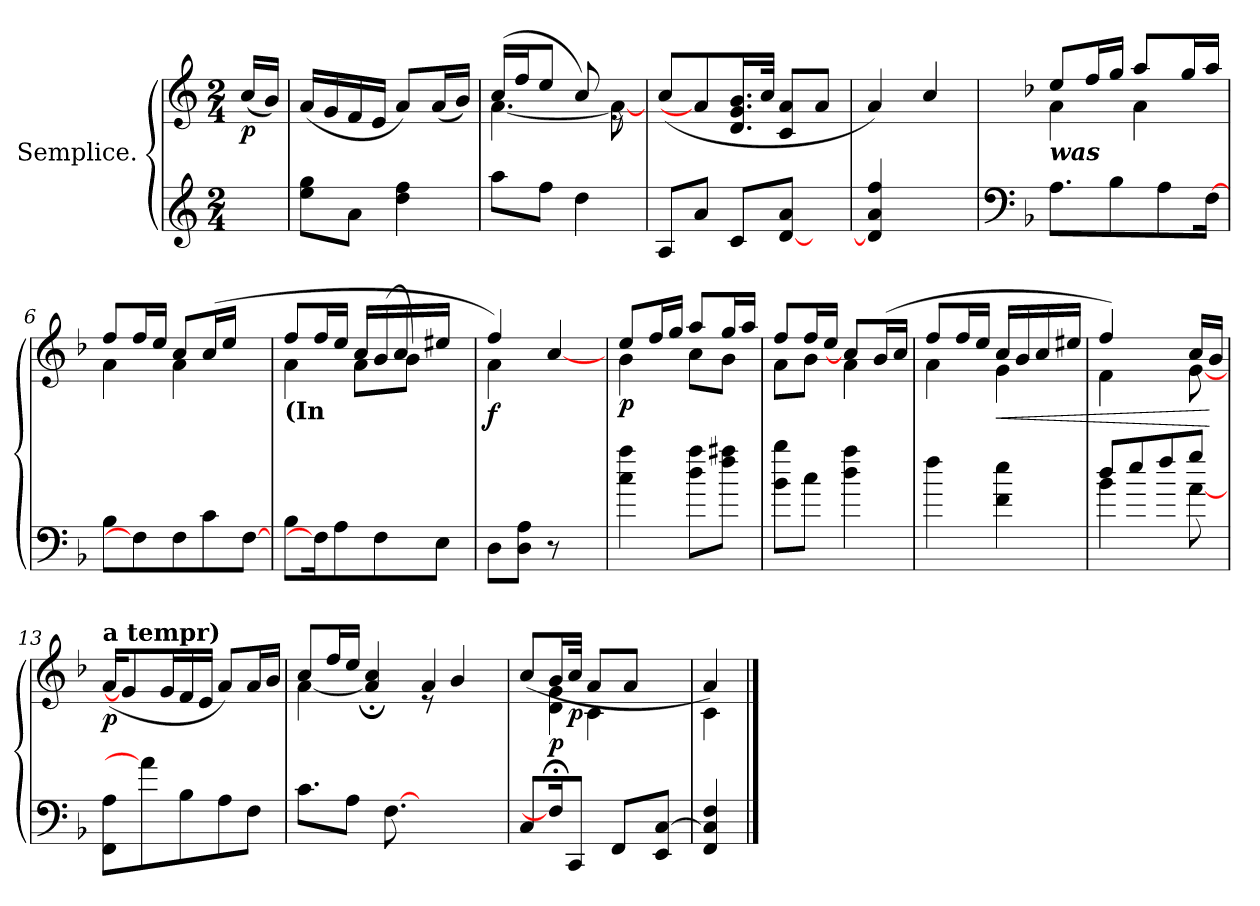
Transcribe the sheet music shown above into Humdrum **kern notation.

**kern	**kern	**dynam
*part1	*part1	*part1
*staff2	*staff1	*staff1/2
*I"Semplice.	*	*
*	*clefG3	*
*M2/4	*M2/4	*
=	=	=
!	!	!LO:DY:b
8ryy	(<16a/LL	p
.	16g/JJ)	.
=1	=1	=1
8ee\ 8gg\L	(<16f/LL	.
.	16e/	.
8a\J	16d/	.
.	16c/JJ	.
4dd\ 4ff\	8f/L)	.
.	(<16f/L	.
.	16g/JJ)	.
=2	=2	=2
*	*^	*
8aa\L	(>16a/LL	[<4.f\	.
.	16dd/J	.	.
8ff\J	8cc/J	.	.
4dd\	8a/L)	.	.
.	8rc	8f\_	.
*	*v	*v	*
=3	=3	=3
8A/L	(>8a/L	.
8a/J	8f\]	.
8c/L	16.B/ 16.e/ 16.g/L	.
.	32a/JJk	.
[<8d/ 8a/J	8A/ 8f/L	.
8ryy	8f/J	.
=4	=4	=4
4d/] 4a/ 4ff/	4f/)	.
4ryy	4a/	.
!!LO:LB:g=z
=5	=5	=5
*clefF4	*	*
*k[b-]	*k[b-]	*
*	*^	*
!	!LO:TX:b:Bi:t=was	!	!
8.A\L	8cc/L	4f\	.
.	16dd/L	.	.
8B-\	16ee/JJ	.	.
.	8ff/L	4f\	.
8A\	.	.	.
.	16ee/L	.	.
[16F\J	16ff/JJ	.	.
=6	=6	=6	=6
8B-\L	8dd/L	4f\	.
8F\J]	16dd/L	.	.
.	16cc/JJ	.	.
8F\	8a/L	4f\	.
8c\	(>16a/L	.	.
.	16cc/JJ	.	.
[8F\J	8ryy	8ryy	.
=7	=7	=7	=7
!	!LO:TX:b:B:t=(In	!	!
8B-\L	8dd/L	4f\	.
16F\J]	16dd/L	.	.
8A\	16cc/JJ	.	.
.	16a/LL	8f\L	.
8F\	(<16g/	.	.
.	16a/	8g\J)	.
8E\J	16cc#X/JJ	.	.
.	16ryy	16ryy	.
=8	=8	=8	=8
!	!	!	!LO:DY:b
8D\L	4dd/)	4f\	f
8D\ 8A\J	.	.	.
8r	[>4a/	4ryy	.
8ryy	.	.	.
!!LO:LB:g=z	!!
=9	=9	=9	=9
!	!	!	!LO:DY:b
4cc\ 4aa\	8cc/L	4g\	p
.	16dd/L	.	.
.	16ee/JJ	.	.
8dd\ 8aa\L	8ff/L	8a\L	.
8ff\ 8aa#X\J	16ee/L	8g\J	.
.	16ff/JJ	.	.
=10	=10	=10	=10
8b-\ 8bb-\L	8dd/L	8f\L	.
8cc\J	16dd/L	8g\J	.
.	16cc/JJ	.	.
4dd\ 4aa\	8a/L]	4f\	.
.	(>16g/L	.	.
.	16a/JJ	.	.
=11	=11	=11	=11
4ff\	8dd/L	4f\	.
.	16dd/L	.	.
.	16cc/JJ	.	.
!	!	!	!LO:HP:b
4f\ 4ee\	16a/LL	4e\	<
.	16g/	.	.
.	16a/	.	.
.	16cc#X/JJ	.	.
=12	=12	=12	=12
*^	*	*	*
8dd/L	4b-\	4dd/)	4d\	.
8ee/	.	.	.	.
8ff/	8ryy	8ryy	8ryy	.
8gg/J	[8a\	16a/LL	[8e\	.
.	.	16g/JJ	.	[
*v	*v	*	*	*
*	*v	*v	*
!!LO:LB:g=z
=13	=13	=13
!	!LO:TX:a:B:t=a tempr)	!
!	!	!LO:DY:b
8FF\ 8A\L	(<16f/LL	p
.	8e\]	.
8a\]	.	.
.	16e/	.
8B-\	16d/	.
.	16c/JJ	.
8A\	8f/L)	.
8F\J	16f/L	.
.	16g/JJ	.
=14	=14	=14
*	*^	*
8.c\L	8a/L	[<4f\	.
.	16dd/L	.	.
8A\J	16cc/JJ	.	.
.	4ryy	4f/];< 4a/;<	.
[8.F\)	.	.	.
4.ryy	8rB	(>4f/	.
.	(4g/	.	.
.	.	8ryy	.
=15	=15	=15	=15
*	*	*^	*
8C/L	(>8a/L	8ryy	8..ryy	.
!	!	!	!	!LO:DY:b
16F;<\]	16g/L	4B-\ 4e\	.	p
!	!	!	!	!LO:DY:b
8CC/J	32a/JJk	.	.	p
.	8f/L	.	4A\	.
8FF/L	.	.	.	.
.	8f/J	.	.	.
.	.	16.ryy	.	.
8EE/ [<8C/J	.	.	.	.
.	16.ryy	16.ryy	16.ryy	.
*	*	*v	*v	*
=16	=16	=16	=16
4FF/ 4C/] 4F/	4f/)	4A\	.
*	*v	*v	*
==	==	==
*-	*-	*-
